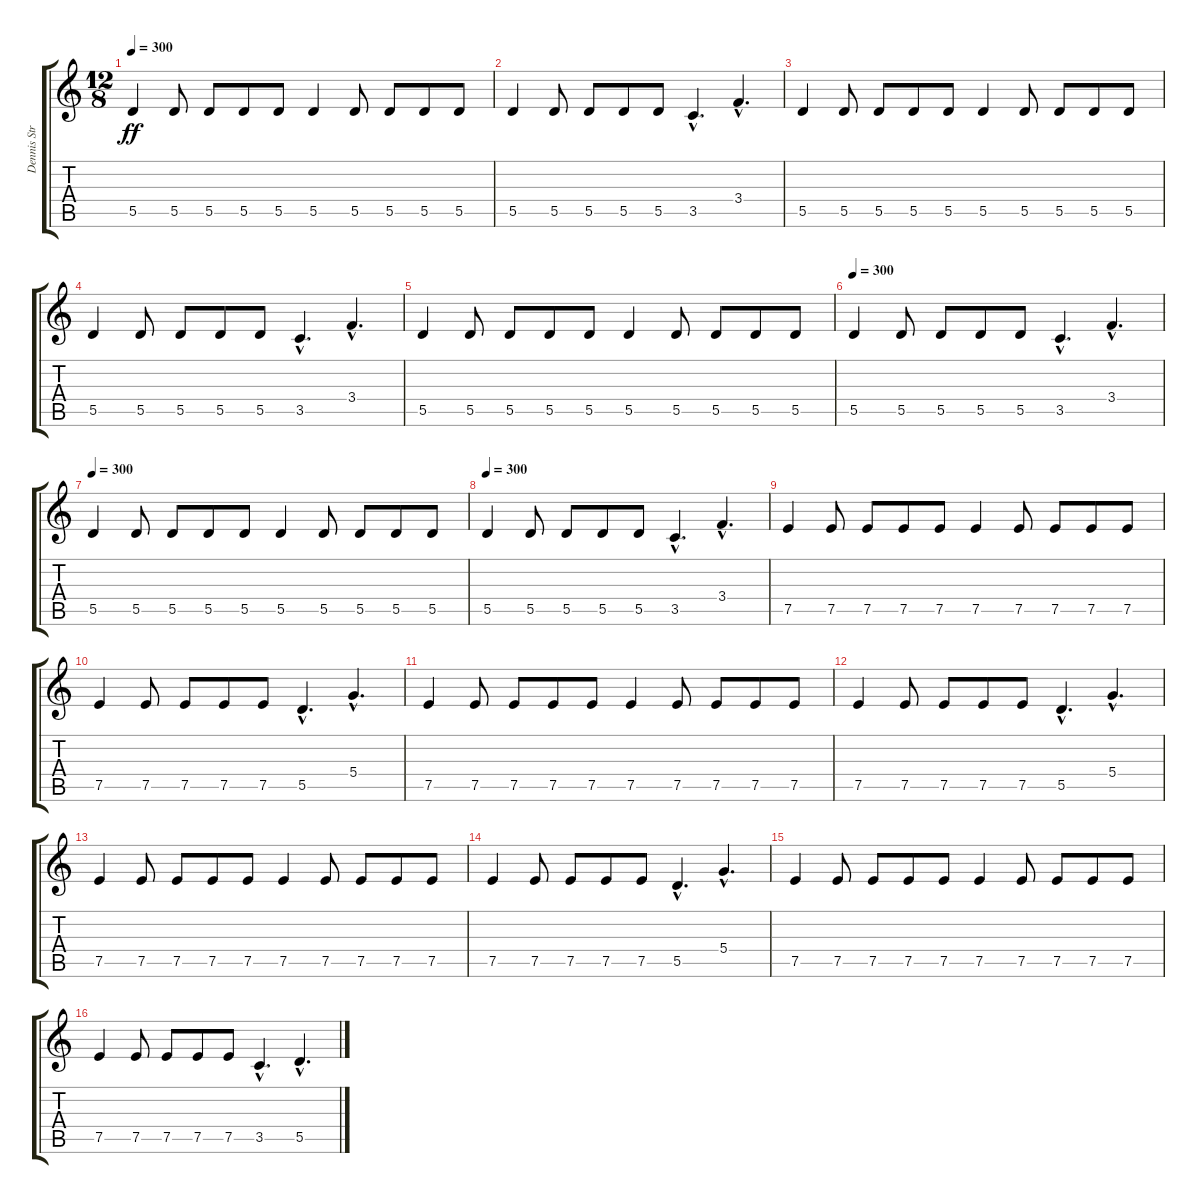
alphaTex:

\track ("Dennis Stratton" "Dennis Str") {instrument overdrivenguitar}
\staff {score tabs}
\tuning (E4 B3 G3 D3 A2 E2) {hide}
\ts (12 8)
\tempo 300
\clef g2
\ks c
5.5.4{dy ff instrument overdrivenguitar} 5.5.8 5.5.8 5.5.8 5.5.8 5.5.4 5.5.8 5.5.8 5.5.8 5.5.8 |
5.5.4 5.5.8 5.5.8 5.5.8 5.5.8 3.5{hac}.4{d} 3.4{hac}.4{d} |
5.5.4 5.5.8 5.5.8 5.5.8 5.5.8 5.5.4 5.5.8 5.5.8 5.5.8 5.5.8 |
5.5.4 5.5.8 5.5.8 5.5.8 5.5.8 3.5{hac}.4{d} 3.4{hac}.4{d} |
5.5.4 5.5.8 5.5.8 5.5.8 5.5.8 5.5.4 5.5.8 5.5.8 5.5.8 5.5.8 |
\tempo 300
5.5.4 5.5.8 5.5.8 5.5.8 5.5.8 3.5{hac}.4{d} 3.4{hac}.4{d} |
\tempo 300
5.5.4 5.5.8 5.5.8 5.5.8 5.5.8 5.5.4 5.5.8 5.5.8 5.5.8 5.5.8 |
\tempo 300
5.5.4 5.5.8 5.5.8 5.5.8 5.5.8 3.5{hac}.4{d} 3.4{hac}.4{d} |
7.5.4 7.5.8 7.5.8 7.5.8 7.5.8 7.5.4 7.5.8 7.5.8 7.5.8 7.5.8 |
7.5.4 7.5.8 7.5.8 7.5.8 7.5.8 5.5{hac}.4{d} 5.4{hac}.4{d} |
7.5.4 7.5.8 7.5.8 7.5.8 7.5.8 7.5.4 7.5.8 7.5.8 7.5.8 7.5.8 |
7.5.4 7.5.8 7.5.8 7.5.8 7.5.8 5.5{hac}.4{d} 5.4{hac}.4{d} |
7.5.4 7.5.8 7.5.8 7.5.8 7.5.8 7.5.4 7.5.8 7.5.8 7.5.8 7.5.8 |
7.5.4 7.5.8 7.5.8 7.5.8 7.5.8 5.5{hac}.4{d} 5.4{hac}.4{d} |
7.5.4 7.5.8 7.5.8 7.5.8 7.5.8 7.5.4 7.5.8 7.5.8 7.5.8 7.5.8 |
7.5.4 7.5.8 7.5.8 7.5.8 7.5.8 3.5{hac}.4{d} 5.5{hac}.4{d}
